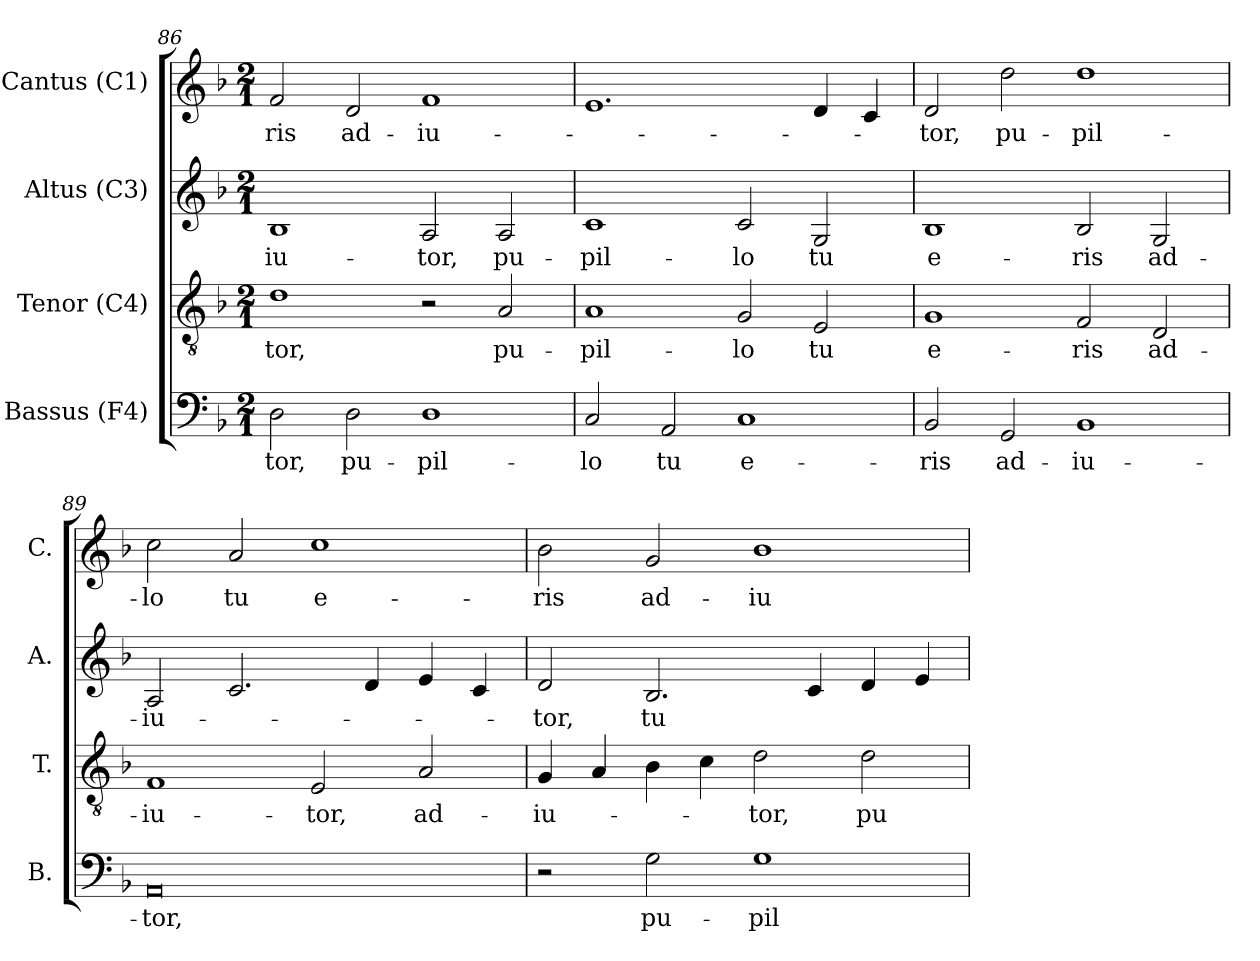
**kern	**text	**kern	**text	**kern	**text	**kern	**text
*part4	*part4	*part3	*part3	*part2	*part2	*part1	*part1
*staff4	*staff4	*staff3	*staff3	*staff2	*staff2	*staff1	*staff1
*I"Bassus (F4)	*	*I"Tenor (C4)	*	*I"Altus (C3)	*	*I"Cantus (C1)	*
*I'B.	*	*I'T.	*	*I'A.	*	*I'C.	*
*clefF4	*	*clefGv2	*	*clefG2	*	*clefG2	*
*	*	*ITrd7c12	*	*ITrd7c12	*	*ITrd7c12	*
*k[b-]	*	*k[b-]	*	*k[b-]	*	*k[b-]	*
*F:	*	*F:	*	*F:	*	*F:	*
*M2/1	*	*M2/1	*	*M2/1	*	*M2/1	*
=86	=86	=86	=86	=86	=86	=86	=86
!	!LO:LY:b:color=#000000	!	!	!	!	!	!
!	!	!	!LO:LY:b:color=#000000	!	!	!	!
!	!	!	!	!	!LO:LY:b:color=#000000	!	!
!	!	!	!	!	!	!	!LO:LY:b:color=#000000
2Di\	-tor,	1Di	-tor,	1BB-i	-iu-	2Fi/	-ris
!	!LO:LY:b:color=#000000	!	!	!	!	!	!
!	!	!	!	!	!	!	!LO:LY:b:color=#000000
2Di\	pu-	.	.	.	.	2Di/	ad-
!	!LO:LY:b:color=#000000	!	!	!	!	!	!
!	!	!	!	!	!LO:LY:b:color=#000000	!	!
!	!	!	!	!	!	!	!LO:LY:b:color=#000000
1Di	-pil-	2r	.	2AAi/	-tor,	1Fi	-iu-
!	!	!	!LO:LY:b:color=#000000	!	!	!	!
!	!	!	!	!	!LO:LY:b:color=#000000	!	!
.	.	2AAi/	pu-	2AAi/	pu-	.	.
=87	=87	=87	=87	=87	=87	=87	=87
!	!LO:LY:b:color=#000000	!	!	!	!	!	!
!	!	!	!LO:LY:b:color=#000000	!	!	!	!
!	!	!	!	!	!LO:LY:b:color=#000000	!	!
2Ci/	-lo	1AAi	-pil-	1Ci	-pil-	1.Ei	.
!	!LO:LY:b:color=#000000	!	!	!	!	!	!
2AAi/	tu	.	.	.	.	.	.
!	!LO:LY:b:color=#000000	!	!	!	!	!	!
!	!	!	!LO:LY:b:color=#000000	!	!	!	!
!	!	!	!	!	!LO:LY:b:color=#000000	!	!
1Ci	e-	2GGi/	-lo	2Ci/	-lo	.	.
!	!	!	!LO:LY:b:color=#000000	!	!	!	!
!	!	!	!	!	!LO:LY:b:color=#000000	!	!
.	.	2EEi/	tu	2GGi/	tu	4Di/	.
.	.	.	.	.	.	4Ci/	.
=88	=88	=88	=88	=88	=88	=88	=88
!	!LO:LY:b:color=#000000	!	!	!	!	!	!
!	!	!	!LO:LY:b:color=#000000	!	!	!	!
!	!	!	!	!	!LO:LY:b:color=#000000	!	!
!	!	!	!	!	!	!	!LO:LY:b:color=#000000
2BB-i/	-ris	1GGi	e-	1BB-i	e-	2Di/	-tor,
!	!LO:LY:b:color=#000000	!	!	!	!	!	!
!	!	!	!	!	!	!	!LO:LY:b:color=#000000
2GGi/	ad-	.	.	.	.	2di\	pu-
!	!LO:LY:b:color=#000000	!	!	!	!	!	!
!	!	!	!LO:LY:b:color=#000000	!	!	!	!
!	!	!	!	!	!LO:LY:b:color=#000000	!	!
!	!	!	!	!	!	!	!LO:LY:b:color=#000000
1BB-i	-iu-	2FFi/	-ris	2BB-i/	-ris	1di	-pil-
!	!	!	!LO:LY:b:color=#000000	!	!	!	!
!	!	!	!	!	!LO:LY:b:color=#000000	!	!
.	.	2DDi/	ad-	2GGi/	ad-	.	.
=89	=89	=89	=89	=89	=89	=89	=89
!	!LO:LY:b:color=#000000	!	!	!	!	!	!
!	!	!	!LO:LY:b:color=#000000	!	!	!	!
!	!	!	!	!	!LO:LY:b:color=#000000	!	!
!	!	!	!	!	!	!	!LO:LY:b:color=#000000
0AAi	-tor,	1FFi	-iu-	2AAi/	-iu-	2ci\	-lo
!	!	!	!	!	!	!	!LO:LY:b:color=#000000
.	.	.	.	2.Ci/	.	2Ai/	tu
!	!	!	!LO:LY:b:color=#000000	!	!	!	!
!	!	!	!	!	!	!	!LO:LY:b:color=#000000
.	.	2EEi/	-tor,	.	.	1ci	e-
.	.	.	.	4Di/	.	.	.
!	!	!	!LO:LY:b:color=#000000	!	!	!	!
.	.	2AAi/	ad-	4Ei/	.	.	.
.	.	.	.	4Ci/	.	.	.
!!LO:LB:g=z
=90	=90	=90	=90	=90	=90	=90	=90
!	!	!	!LO:LY:b:color=#000000	!	!	!	!
!	!	!	!	!	!LO:LY:b:color=#000000	!	!
!	!	!	!	!	!	!	!LO:LY:b:color=#000000
2r	.	4GGi/	-iu-	2Di/	-tor,	2B-i\	-ris
.	.	4AAi/	.	.	.	.	.
!	!LO:LY:b:color=#000000	!	!	!	!	!	!
!	!	!	!	!	!LO:LY:b:color=#000000	!	!
!	!	!	!	!	!	!	!LO:LY:b:color=#000000
2Gi\	pu-	4BB-i\	.	2.BB-i/	tu	2Gi/	ad-
.	.	4Ci\	.	.	.	.	.
!	!LO:LY:b:color=#000000	!	!	!	!	!	!
!	!	!	!LO:LY:b:color=#000000	!	!	!	!
!	!	!	!	!	!	!	!LO:LY:b:color=#000000
1Gi	-pil-	2Di\	-tor,	.	.	1B-i	-iu-
.	.	.	.	4Ci/	.	.	.
!	!	!	!LO:LY:b:color=#000000	!	!	!	!
.	.	2Di\	pu-	4Di/	.	.	.
.	.	.	.	4Ei/	.	.	.
=	=	=	=	=	=	=	=
*-	*-	*-	*-	*-	*-	*-	*-
